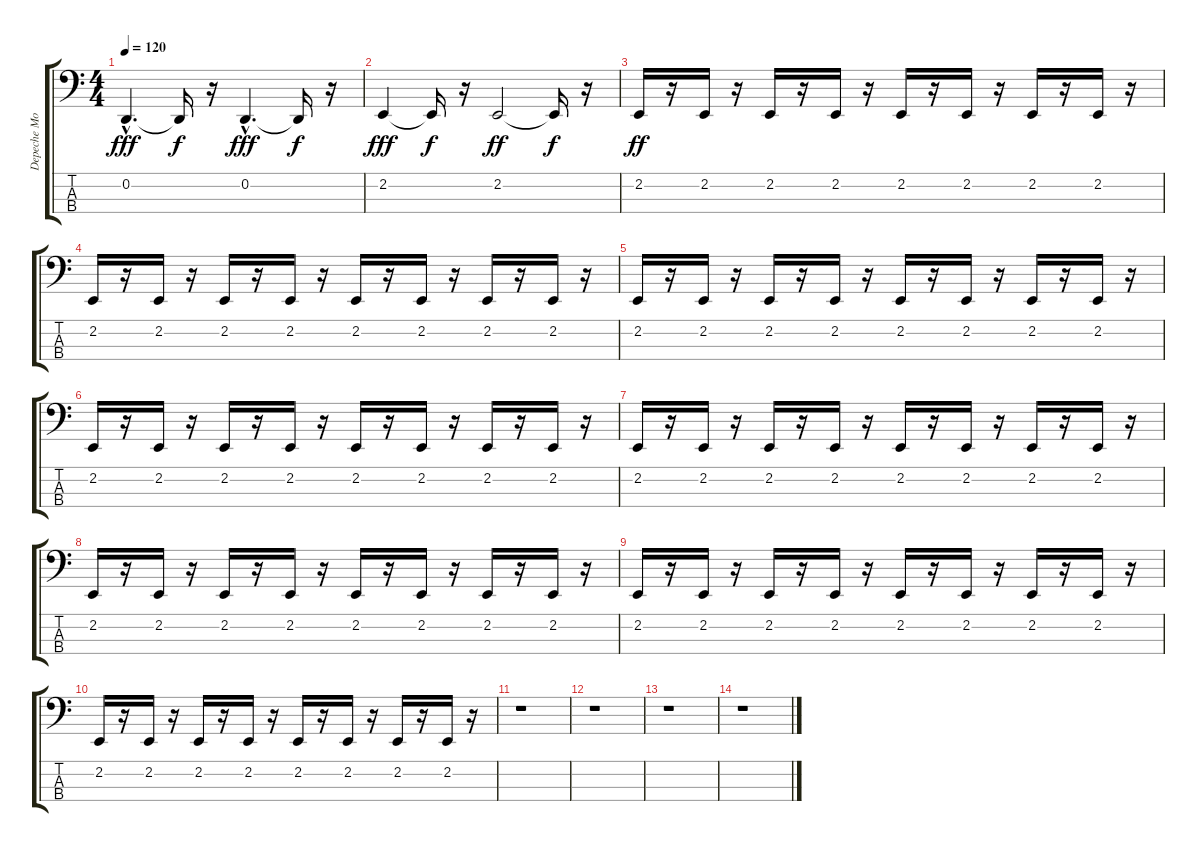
\track ("Depeche Mode" "Depeche Mo") {instrument lead2sawtooth}
\staff {score tabs}
\tuning (G2 D2 A1 E1) {hide}
\ts (4 4)
\tempo 120
\clef f4
\ks c
0.2{hac}.4{d dy fff} 0.2{t}.16{dy f} r.16 0.2{hac}.4{d dy fff} 0.2{t}.16{dy f} r.16 |
2.2.4{dy fff} 2.2{t}.16{dy f} r.16 2.2.2{dy ff} 2.2{t}.16{dy f} r.16 |
2.2.16{dy ff} r.16 2.2.16 r.16 2.2.16 r.16 2.2.16 r.16 2.2.16 r.16 2.2.16 r.16 2.2.16 r.16 2.2.16 r.16 |
2.2.16 r.16 2.2.16 r.16 2.2.16 r.16 2.2.16 r.16 2.2.16 r.16 2.2.16 r.16 2.2.16 r.16 2.2.16 r.16 |
2.2.16 r.16 2.2.16 r.16 2.2.16 r.16 2.2.16 r.16 2.2.16 r.16 2.2.16 r.16 2.2.16 r.16 2.2.16 r.16 |
2.2.16 r.16 2.2.16 r.16 2.2.16 r.16 2.2.16 r.16 2.2.16 r.16 2.2.16 r.16 2.2.16 r.16 2.2.16 r.16 |
2.2.16 r.16 2.2.16 r.16 2.2.16 r.16 2.2.16 r.16 2.2.16 r.16 2.2.16 r.16 2.2.16 r.16 2.2.16 r.16 |
2.2.16 r.16 2.2.16 r.16 2.2.16 r.16 2.2.16 r.16 2.2.16 r.16 2.2.16 r.16 2.2.16 r.16 2.2.16 r.16 |
2.2.16 r.16 2.2.16 r.16 2.2.16 r.16 2.2.16 r.16 2.2.16 r.16 2.2.16 r.16 2.2.16 r.16 2.2.16 r.16 |
2.2.16 r.16 2.2.16 r.16 2.2.16 r.16 2.2.16 r.16 2.2.16 r.16 2.2.16 r.16 2.2.16 r.16 2.2.16 r.16 |
r.1 |
r.1 |
r.1 |
r.1
